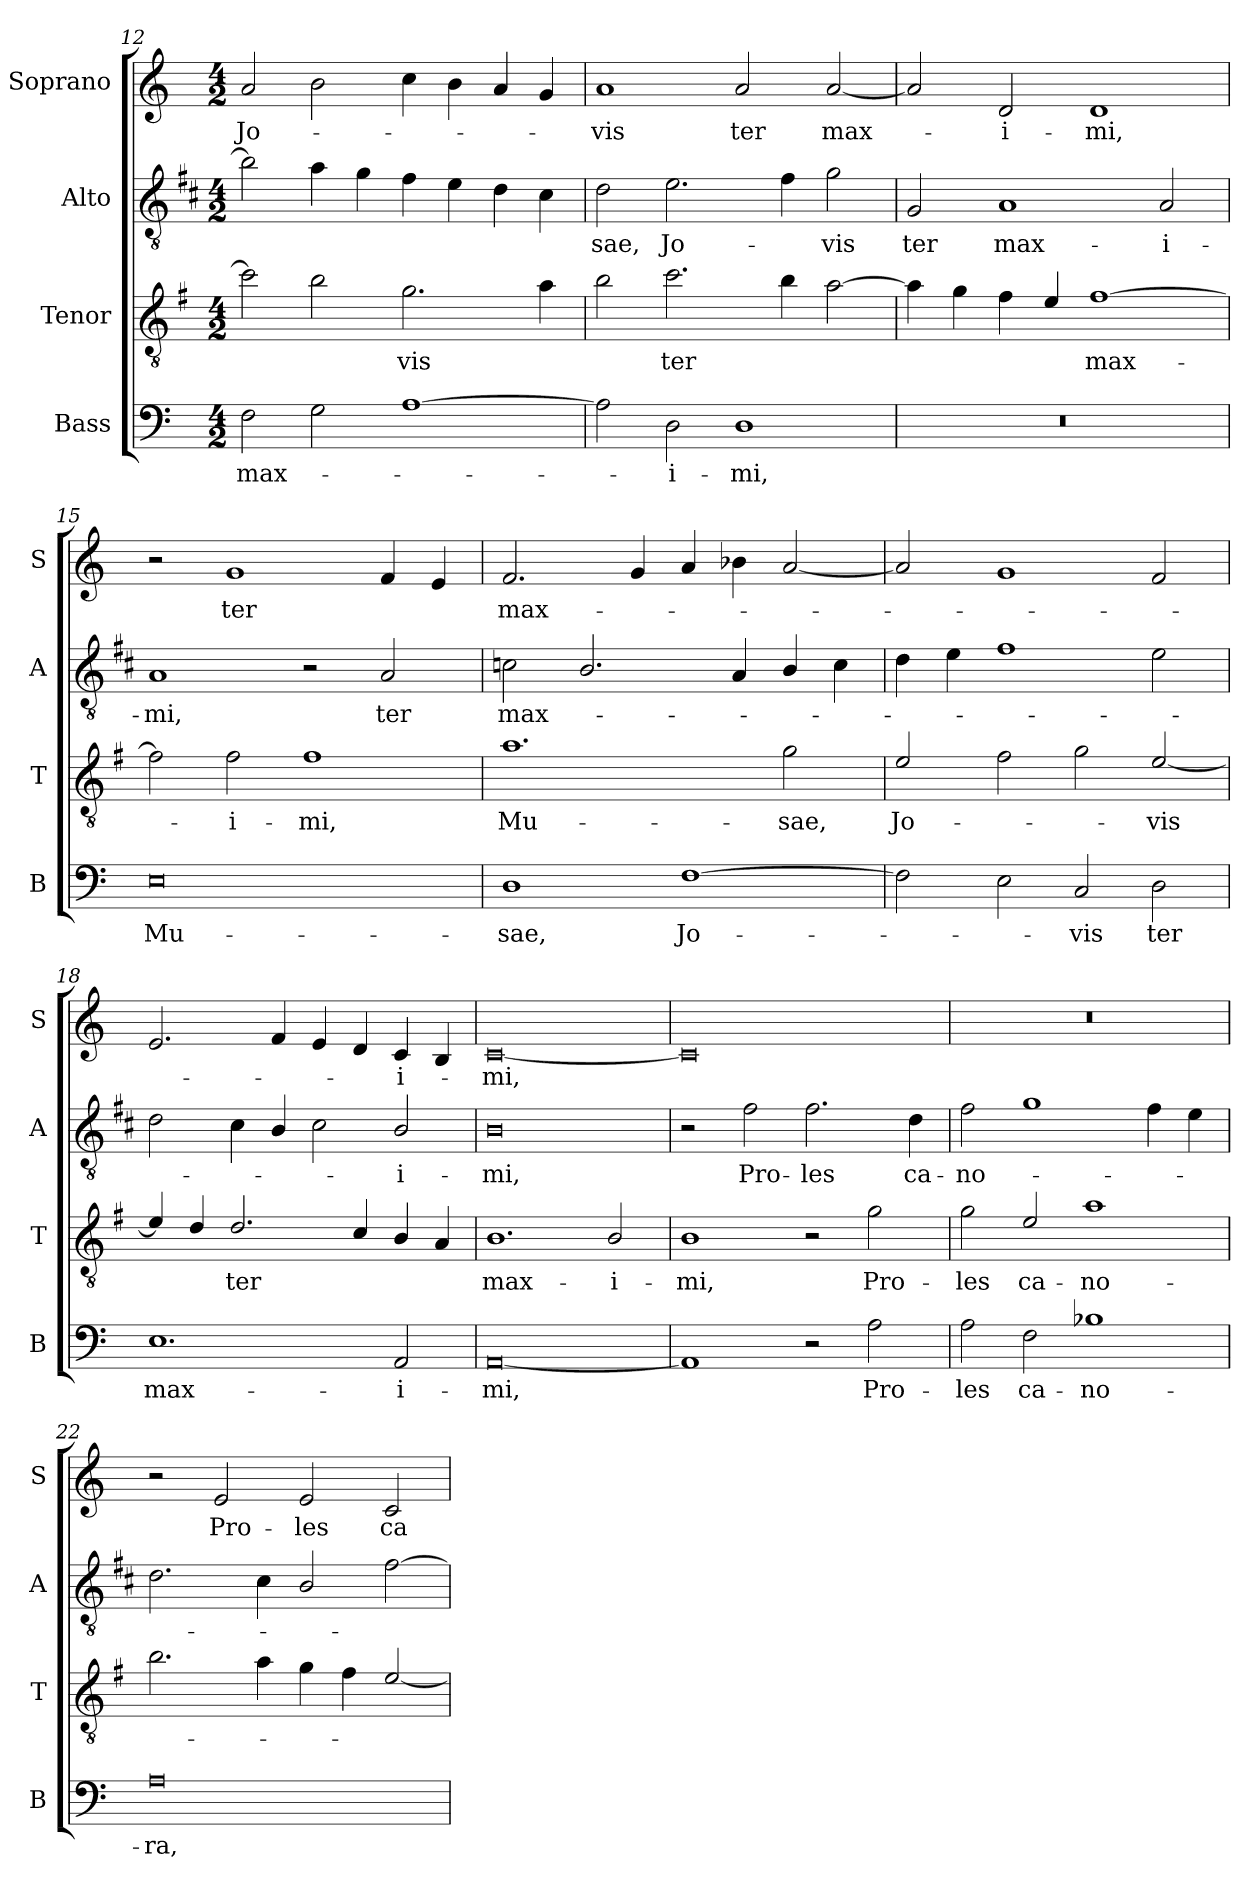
**kern	**text	**kern	**text	**kern	**text	**kern	**text
*part4	*part4	*part3	*part3	*part2	*part2	*part1	*part1
*staff4	*staff4	*staff3	*staff3	*staff2	*staff2	*staff1	*staff1
*I"Bass	*	*I"Tenor	*	*I"Alto	*	*I"Soprano	*
*I'B	*	*I'T	*	*I'A	*	*I'S	*
*clefF4	*	*clefGv2	*	*clefGv2	*	*clefG2	*
*	*	*ITrd4c7	*	*ITrd1c2	*	*	*
*k[]	*	*k[]	*	*k[]	*	*k[]	*
*C:	*	*C:	*	*C:	*	*C:	*
*M4/2	*	*M4/2	*	*M4/2	*	*M4/2	*
=12	=12	=12	=12	=12	=12	=12	=12
!	!LO:LY:b	!	!	!	!	!	!LO:LY:b
2F\	max-	2f\]	.	2a\]	.	2a/	Jo-
2G\	.	2e\	.	4g\	.	2b\	.
.	.	.	.	4f\	.	.	.
!	!	!	!LO:LY:b	!	!	!	!
[1A	.	2.c\	-vis	4e\	.	4cc\	.
.	.	.	.	4d\	.	4b\	.
.	.	.	.	4c\	.	4a/	.
.	.	4d\	.	4B\	.	4g/	.
=13	=13	=13	=13	=13	=13	=13	=13
!	!	!	!	!	!LO:LY:b	!	!LO:LY:b
2A\]	.	2e\	.	2c\	-sae,	1a	-vis
!	!LO:LY:b	!	!LO:LY:b	!	!LO:LY:b	!	!
2D\	-i-	2.f\	ter	2.d\	Jo-	.	.
!	!LO:LY:b	!	!	!	!	!	!LO:LY:b
1D	-mi,	.	.	.	.	2a/	ter
.	.	4e\	.	4e\	.	.	.
!	!	!	!	!	!LO:LY:b	!	!LO:LY:b
.	.	[2d\	.	2f\	-vis	[2a/	max-
=14	=14	=14	=14	=14	=14	=14	=14
!	!	!	!	!	!LO:LY:b	!	!
0r	.	4d\]	.	2F/	ter	2a/]	.
.	.	4c\	.	.	.	.	.
!	!	!	!	!	!LO:LY:b	!	!LO:LY:b
.	.	4B\	.	1G	max-	2d/	-i-
.	.	4A/	.	.	.	.	.
!	!	!	!LO:LY:b	!	!	!	!LO:LY:b
.	.	[1B	max-	.	.	1d	-mi,
!	!	!	!	!	!LO:LY:b	!	!
.	.	.	.	2G/	-i-	.	.
!!LO:PB:g=z
=15	=15	=15	=15	=15	=15	=15	=15
!	!LO:LY:b	!	!	!	!LO:LY:b	!	!
0E	Mu-	2B\]	.	1G	-mi,	2r	.
!	!	!	!LO:LY:b	!	!	!	!LO:LY:b
.	.	2B\	-i-	.	.	1g	ter
!	!	!	!LO:LY:b	!	!	!	!
.	.	1B	-mi,	2r	.	.	.
!	!	!	!	!	!LO:LY:b	!	!
.	.	.	.	2G/	ter	4f/	.
.	.	.	.	.	.	4e/	.
=16	=16	=16	=16	=16	=16	=16	=16
!	!LO:LY:b	!	!LO:LY:b	!	!LO:LY:b	!	!LO:LY:b
1D	-sae,	1.d	Mu-	2B-X\	max-	2.f/	max-
.	.	.	.	2.A/	.	.	.
.	.	.	.	.	.	4g/	.
!	!LO:LY:b	!	!	!	!	!	!
[1F	Jo-	.	.	.	.	4a/	.
.	.	.	.	4G/	.	4b-X\	.
!	!	!	!LO:LY:b	!	!	!	!
.	.	2c\	-sae,	4A/	.	[2a/	.
.	.	.	.	4B-\	.	.	.
=17	=17	=17	=17	=17	=17	=17	=17
!	!	!	!LO:LY:b	!	!	!	!
2F\]	.	2A/	Jo-	4c\	.	2a/]	.
.	.	.	.	4d\	.	.	.
2E\	.	2B\	.	1e	.	1g	.
!	!LO:LY:b	!	!	!	!	!	!
2C/	-vis	2c\	.	.	.	.	.
!	!LO:LY:b	!	!LO:LY:b	!	!	!	!
2D\	ter	[2A/	-vis	2d\	.	2f/	.
=18	=18	=18	=18	=18	=18	=18	=18
!	!LO:LY:b	!	!	!	!	!	!
1.E	max-	4A/]	.	2c\	.	2.e/	.
.	.	4G/	.	.	.	.	.
!	!	!	!LO:LY:b	!	!	!	!
.	.	2.G/	ter	4B\	.	.	.
.	.	.	.	4A/	.	4f/	.
.	.	.	.	2B\	.	4e/	.
.	.	4F/	.	.	.	4d/	.
!	!LO:LY:b	!	!	!	!LO:LY:b	!	!LO:LY:b
2AA/	-i-	4E/	.	2A/	-i-	4c/	-i-
.	.	4D/	.	.	.	4B/	.
!!LO:LB:g=z
=19	=19	=19	=19	=19	=19	=19	=19
!	!LO:LY:b	!	!LO:LY:b	!	!LO:LY:b	!	!LO:LY:b
[0AA	-mi,	1.E	max-	0A	-mi,	[0c	-mi,
!	!	!	!LO:LY:b	!	!	!	!
.	.	2E/	-i-	.	.	.	.
=20	=20	=20	=20	=20	=20	=20	=20
!	!	!	!LO:LY:b	!	!	!	!
1AA]	.	1E	-mi,	2r	.	0c]	.
!	!	!	!	!	!LO:LY:b	!	!
.	.	.	.	2e\	Pro-	.	.
!	!	!	!	!	!LO:LY:b	!	!
2r	.	2r	.	2.e\	-les	.	.
!	!LO:LY:b	!	!LO:LY:b	!	!	!	!
2A\	Pro-	2c\	Pro-	.	.	.	.
!	!	!	!	!	!LO:LY:b	!	!
.	.	.	.	4c\	ca-	.	.
=21	=21	=21	=21	=21	=21	=21	=21
!	!LO:LY:b	!	!LO:LY:b	!	!LO:LY:b	!	!
2A\	-les	2c\	-les	2e\	-no-	0r	.
!	!LO:LY:b	!	!LO:LY:b	!	!	!	!
2F\	ca-	2A/	ca-	1f	.	.	.
!	!LO:LY:b	!	!LO:LY:b	!	!	!	!
1B-X	-no-	1d	-no-	.	.	.	.
.	.	.	.	4e\	.	.	.
.	.	.	.	4d\	.	.	.
=22	=22	=22	=22	=22	=22	=22	=22
!	!LO:LY:b	!	!	!	!	!	!
0A	-ra,	2.e\	.	2.c\	.	2r	.
!	!	!	!	!	!	!	!LO:LY:b
.	.	.	.	.	.	2e/	Pro-
.	.	4d\	.	4B\	.	.	.
!	!	!	!	!	!	!	!LO:LY:b
.	.	4c\	.	2A/	.	2e/	-les
.	.	4B\	.	.	.	.	.
!	!	!	!	!	!	!	!LO:LY:b
.	.	[2A/	.	[2e\	.	2c/	ca-
=	=	=	=	=	=	=	=
*-	*-	*-	*-	*-	*-	*-	*-
